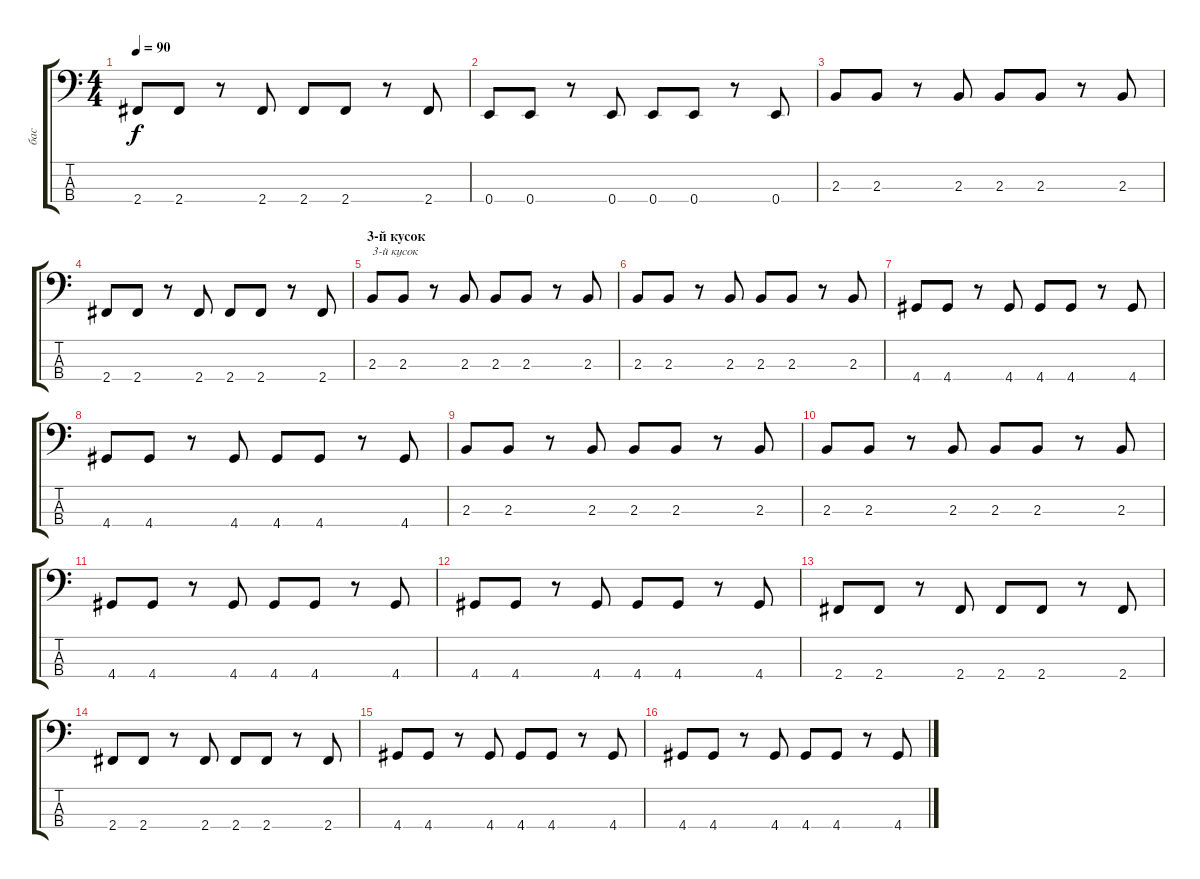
\track ("бас" "бас") {instrument electricbasspick}
\staff {score tabs}
\tuning (G2 D2 A1 E1) {hide}
\ts (4 4)
\tempo 90
\clef f4
\ks c
2.4.8{dy f} 2.4.8 r.8 2.4.8 2.4.8 2.4.8 r.8 2.4.8 |
0.4.8 0.4.8 r.8 0.4.8 0.4.8 0.4.8 r.8 0.4.8 |
2.3.8 2.3.8 r.8 2.3.8 2.3.8 2.3.8 r.8 2.3.8 |
2.4.8 2.4.8 r.8 2.4.8 2.4.8 2.4.8 r.8 2.4.8 |
\section ("" "3-й кусок")
2.3.8{txt "3-й кусок"} 2.3.8 r.8 2.3.8 2.3.8 2.3.8 r.8 2.3.8 |
2.3.8 2.3.8 r.8 2.3.8 2.3.8 2.3.8 r.8 2.3.8 |
4.4.8 4.4.8 r.8 4.4.8 4.4.8 4.4.8 r.8 4.4.8 |
4.4.8 4.4.8 r.8 4.4.8 4.4.8 4.4.8 r.8 4.4.8 |
2.3.8 2.3.8 r.8 2.3.8 2.3.8 2.3.8 r.8 2.3.8 |
2.3.8 2.3.8 r.8 2.3.8 2.3.8 2.3.8 r.8 2.3.8 |
4.4.8 4.4.8 r.8 4.4.8 4.4.8 4.4.8 r.8 4.4.8 |
4.4.8 4.4.8 r.8 4.4.8 4.4.8 4.4.8 r.8 4.4.8 |
2.4.8 2.4.8 r.8 2.4.8 2.4.8 2.4.8 r.8 2.4.8 |
2.4.8 2.4.8 r.8 2.4.8 2.4.8 2.4.8 r.8 2.4.8 |
4.4.8 4.4.8 r.8 4.4.8 4.4.8 4.4.8 r.8 4.4.8 |
4.4.8 4.4.8 r.8 4.4.8 4.4.8 4.4.8 r.8 4.4.8
